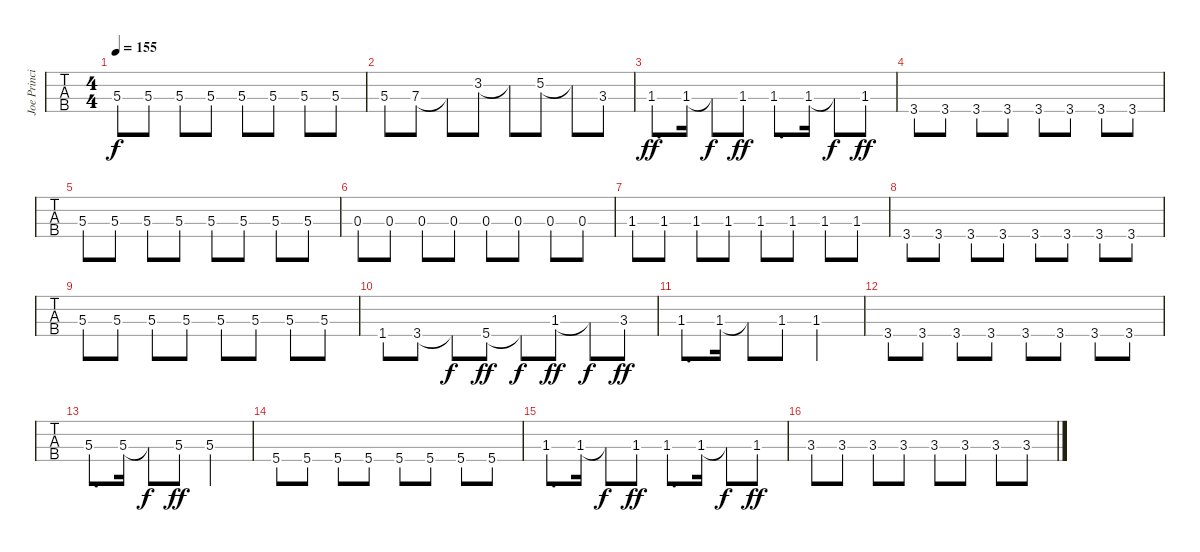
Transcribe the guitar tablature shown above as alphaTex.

\track ("Joe Principe - Bass " "Joe Princi") {instrument electricbassfinger}
\staff {tabs}
\tuning (Gb2 Db2 Ab1 Eb1) {hide}
\ts (4 4)
\tempo 155
\clef f4
\ks c
5.3.8{dy f} 5.3.8 5.3.8 5.3.8 5.3.8 5.3.8 5.3.8 5.3.8 |
5.3.8 7.3.8 7.3{t}.8 3.2.8 3.2{t}.8 5.2.8 5.2{t}.8 3.3.8 |
1.3.8{d dy ff} 1.3.16 1.3{t}.8{dy f} 1.3.8{dy ff} 1.3.8{d} 1.3.16 1.3{t}.8{dy f} 1.3.8{dy ff} |
3.4.8 3.4.8 3.4.8 3.4.8 3.4.8 3.4.8 3.4.8 3.4.8 |
5.3.8 5.3.8 5.3.8 5.3.8 5.3.8 5.3.8 5.3.8 5.3.8 |
0.3.8 0.3.8 0.3.8 0.3.8 0.3.8 0.3.8 0.3.8 0.3.8 |
1.3.8 1.3.8 1.3.8 1.3.8 1.3.8 1.3.8 1.3.8 1.3.8 |
3.4.8 3.4.8 3.4.8 3.4.8 3.4.8 3.4.8 3.4.8 3.4.8 |
5.3.8 5.3.8 5.3.8 5.3.8 5.3.8 5.3.8 5.3.8 5.3.8 |
1.4.8 3.4.8 3.4{t}.8{dy f} 5.4.8{dy ff} 5.4{t}.8{dy f} 1.3.8{dy ff} 1.3{t}.8{dy f} 3.3.8{dy ff} |
1.3.8{d} 1.3.16 1.3{t}.8 1.3.8 1.3.2 |
3.4.8 3.4.8 3.4.8 3.4.8 3.4.8 3.4.8 3.4.8 3.4.8 |
5.3.8{d} 5.3.16 5.3{t}.8{dy f} 5.3.8{dy ff} 5.3.2 |
5.4.8 5.4.8 5.4.8 5.4.8 5.4.8 5.4.8 5.4.8 5.4.8 |
1.3.8{d} 1.3.16 1.3{t}.8{dy f} 1.3.8{dy ff} 1.3.8{d} 1.3.16 1.3{t}.8{dy f} 1.3.8{dy ff} |
3.3.8 3.3.8 3.3.8 3.3.8 3.3.8 3.3.8 3.3.8 3.3.8
